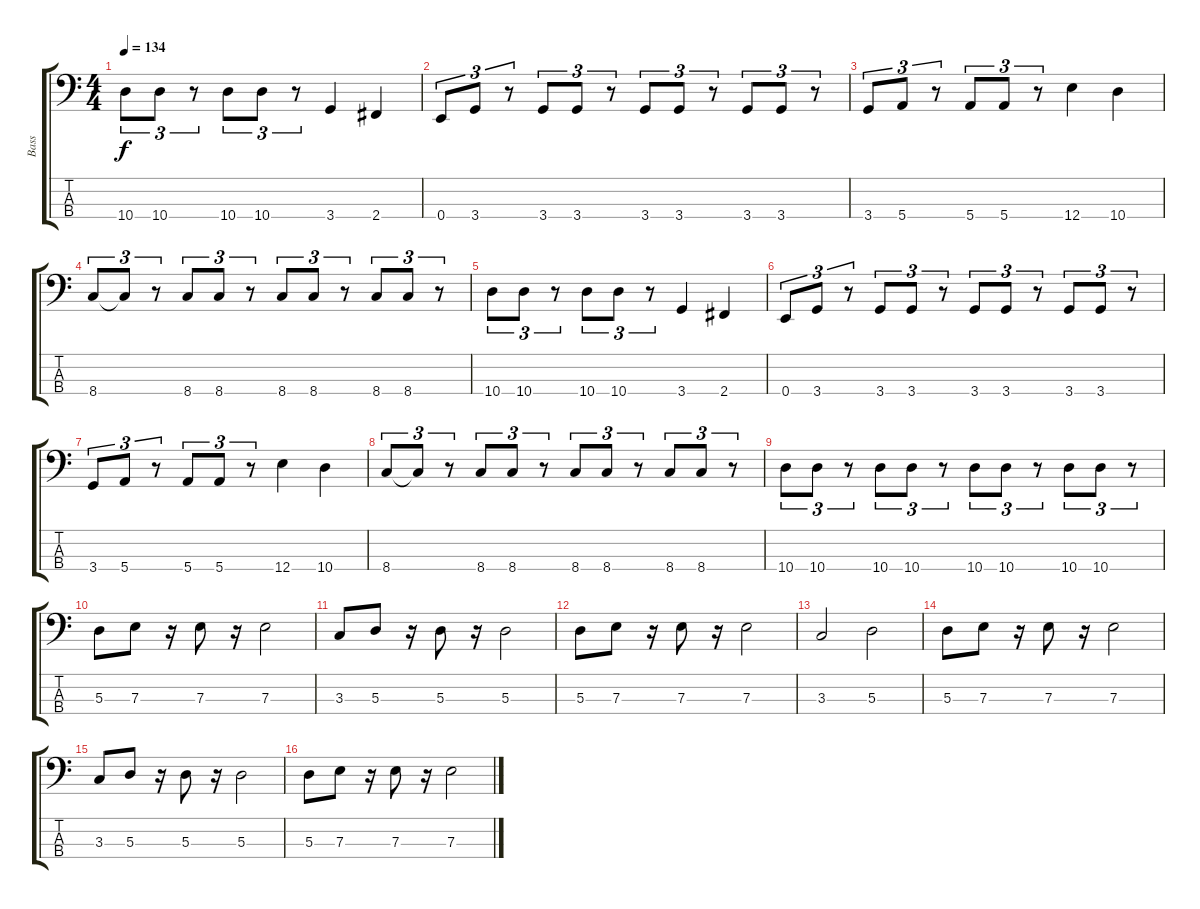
\track ("Bass" "Bass") {instrument electricbassfinger}
\staff {score tabs}
\tuning (G2 D2 A1 E1) {hide}
\ts (4 4)
\tempo 134
\clef f4
\ks c
10.4.8{tu (3 2) dy f} 10.4.8{tu (3 2)} r.8{tu (3 2)} 10.4.8{tu (3 2)} 10.4.8{tu (3 2)} r.8{tu (3 2)} 3.4.4 2.4.4 |
0.4.8{tu (3 2)} 3.4.8{tu (3 2)} r.8{tu (3 2)} 3.4.8{tu (3 2)} 3.4.8{tu (3 2)} r.8{tu (3 2)} 3.4.8{tu (3 2)} 3.4.8{tu (3 2)} r.8{tu (3 2)} 3.4.8{tu (3 2)} 3.4.8{tu (3 2)} r.8{tu (3 2)} |
3.4.8{tu (3 2)} 5.4.8{tu (3 2)} r.8{tu (3 2)} 5.4.8{tu (3 2)} 5.4.8{tu (3 2)} r.8{tu (3 2)} 12.4.4 10.4.4 |
8.4.8{tu (3 2)} 8.4{t}.8{tu (3 2)} r.8{tu (3 2)} 8.4.8{tu (3 2)} 8.4.8{tu (3 2)} r.8{tu (3 2)} 8.4.8{tu (3 2)} 8.4.8{tu (3 2)} r.8{tu (3 2)} 8.4.8{tu (3 2)} 8.4.8{tu (3 2)} r.8{tu (3 2)} |
10.4.8{tu (3 2)} 10.4.8{tu (3 2)} r.8{tu (3 2)} 10.4.8{tu (3 2)} 10.4.8{tu (3 2)} r.8{tu (3 2)} 3.4.4 2.4.4 |
0.4.8{tu (3 2)} 3.4.8{tu (3 2)} r.8{tu (3 2)} 3.4.8{tu (3 2)} 3.4.8{tu (3 2)} r.8{tu (3 2)} 3.4.8{tu (3 2)} 3.4.8{tu (3 2)} r.8{tu (3 2)} 3.4.8{tu (3 2)} 3.4.8{tu (3 2)} r.8{tu (3 2)} |
3.4.8{tu (3 2)} 5.4.8{tu (3 2)} r.8{tu (3 2)} 5.4.8{tu (3 2)} 5.4.8{tu (3 2)} r.8{tu (3 2)} 12.4.4 10.4.4 |
8.4.8{tu (3 2)} 8.4{t}.8{tu (3 2)} r.8{tu (3 2)} 8.4.8{tu (3 2)} 8.4.8{tu (3 2)} r.8{tu (3 2)} 8.4.8{tu (3 2)} 8.4.8{tu (3 2)} r.8{tu (3 2)} 8.4.8{tu (3 2)} 8.4.8{tu (3 2)} r.8{tu (3 2)} |
10.4.8{tu (3 2)} 10.4.8{tu (3 2)} r.8{tu (3 2)} 10.4.8{tu (3 2)} 10.4.8{tu (3 2)} r.8{tu (3 2)} 10.4.8{tu (3 2)} 10.4.8{tu (3 2)} r.8{tu (3 2)} 10.4.8{tu (3 2)} 10.4.8{tu (3 2)} r.8{tu (3 2)} |
5.3.8 7.3.8 r.16 7.3.8 r.16 7.3.2 |
3.3.8 5.3.8 r.16 5.3.8 r.16 5.3.2 |
5.3.8 7.3.8 r.16 7.3.8 r.16 7.3.2 |
3.3.2 5.3.2 |
5.3.8 7.3.8 r.16 7.3.8 r.16 7.3.2 |
3.3.8 5.3.8 r.16 5.3.8 r.16 5.3.2 |
5.3.8 7.3.8 r.16 7.3.8 r.16 7.3.2
